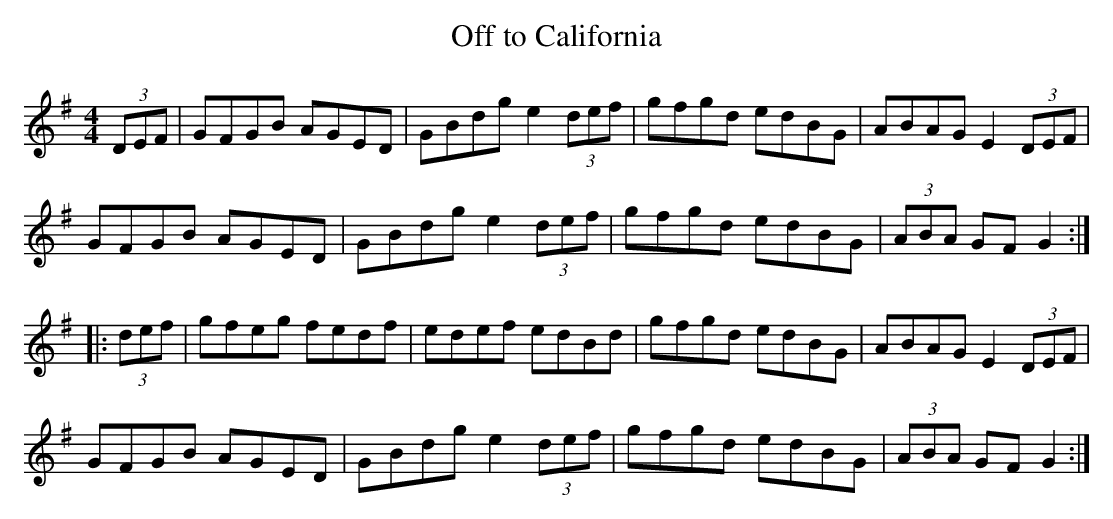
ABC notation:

X:1
T:Off to California
M:4/4
L:1/8
K:G
(3DEF | GFGB AGED | GBdg e2 (3def | gfgd edBG | ABAG E2 (3DEF |
GFGB AGED | GBdg e2 (3def | gfgd edBG | (3ABA GF G2 ::
(3def | gfeg fedf | edef edBd | gfgd edBG | ABAG E2 (3DEF |
GFGB AGED | GBdg e2 (3def | gfgd edBG | (3ABA GF G2 :|
